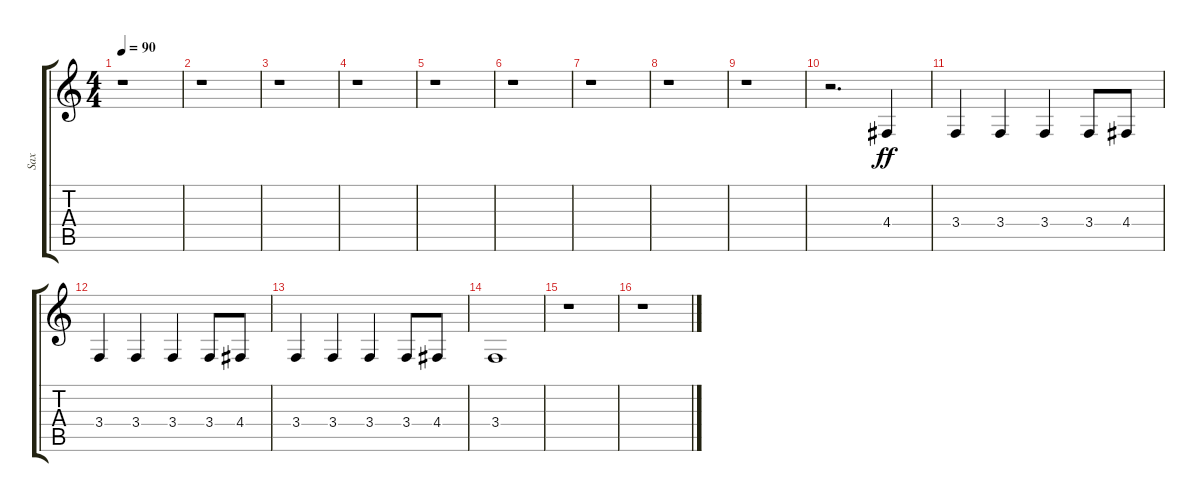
\track ("Sax" "Sax") {instrument altosax}
\staff {score tabs}
\tuning (E4 B3 G3 D3 A2 E2) {hide}
\ts (4 4)
\tempo 90
\clef g2
\ks c
r.1{dy ff} |
r.1 |
r.1 |
r.1 |
r.1 |
r.1 |
r.1 |
r.1 |
r.1 |
r.2{d} 4.4.4 |
3.4.4 3.4.4 3.4.4 3.4.8 4.4.8 |
3.4.4 3.4.4 3.4.4 3.4.8 4.4.8 |
3.4.4 3.4.4 3.4.4 3.4.8 4.4.8 |
3.4.1 |
r.1 |
r.1
